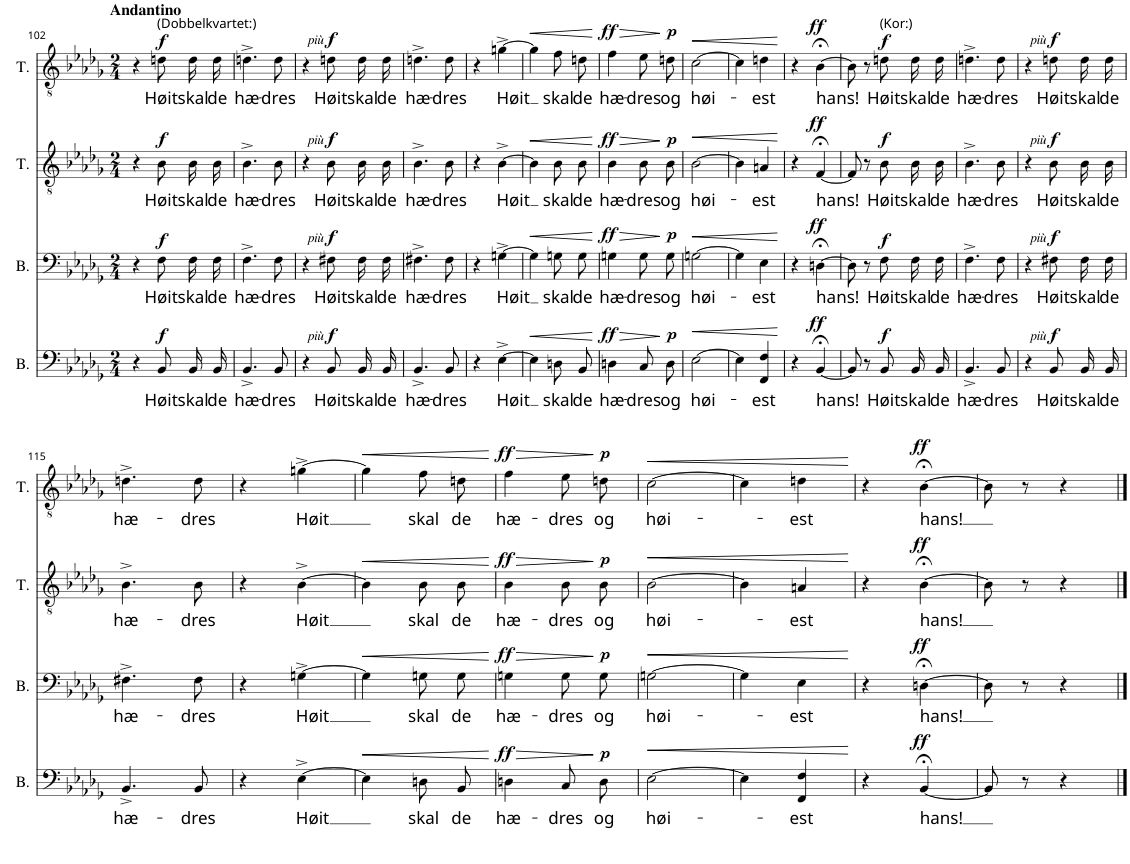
**kern	**text	**dynam	**kern	**text	**dynam	**kern	**text	**dynam	**kern	**text	**dynam
*part4	*part4	*part4	*part3	*part3	*part3	*part2	*part2	*part2	*part1	*part1	*part1
*staff4	*staff4	*staff4	*staff3	*staff3	*staff3	*staff2	*staff2	*staff2	*staff1	*staff1	*staff1
*I"Bass	*	*	*I"Bass	*	*	*I"Tenor	*	*	*I"Tenor	*	*
*I'B.	*	*	*I'B.	*	*	*I'T.	*	*	*I'T.	*	*
!!LO:PB:g=z
*clefF4	*	*	*clefF4	*	*	*clefGv2	*	*	*clefGv2	*	*
*k[b-e-a-d-g-]	*	*	*k[b-e-a-d-g-]	*	*	*k[b-e-a-d-g-]	*	*	*k[b-e-a-d-g-]	*	*
*M2/4	*	*	*M2/4	*	*	*M2/4	*	*	*M2/4	*	*
=102	=102	=102	=102	=102	=102	=102	=102	=102	=102	=102	=102
4r	.	.	4r	.	.	4r	.	.	4r	.	.
!	!LO:LY:b	!LO:DY:a	!	!LO:LY:b	!LO:DY:a	!	!LO:LY:b	!LO:DY:a	!	!LO:LY:b	!LO:DY:a
8BB-/L	Høit	f	8F\L	Høit	f	8B-\L	Høit	f	8dn\L	Høit	f
!	!LO:LY:b	!	!	!LO:LY:b	!	!	!LO:LY:b	!	!	!LO:LY:b	!
16BB-/L	skal	.	16F\L	skal	.	16B-\L	skal	.	16d\L	skal	.
!	!LO:LY:b	!	!	!LO:LY:b	!	!	!LO:LY:b	!	!	!LO:LY:b	!
16BB-/JJ	de	.	16F\JJ	de	.	16B-\JJ	de	.	16d\JJ	de	.
=103	=103	=103	=103	=103	=103	=103	=103	=103	=103	=103	=103
!	!LO:LY:b	!	!	!LO:LY:b	!	!	!LO:LY:b	!	!	!LO:LY:b	!
4.BB-^/	hæ-	.	4.F^\	hæ-	.	4.B-^\	hæ-	.	4.dn^\	hæ-	.
!	!LO:LY:b	!	!	!LO:LY:b	!	!	!LO:LY:b	!	!	!LO:LY:b	!
8BB-/	-dres	.	8F\	-dres	.	8B-\	-dres	.	8d\	-dres	.
=104	=104	=104	=104	=104	=104	=104	=104	=104	=104	=104	=104
4r	.	.	4r	.	.	4r	.	.	4r	.	.
!	!LO:LY:b	!LO:DY:a	!	!LO:LY:b	!	!	!LO:LY:b	!	!	!LO:LY:b	!
!	!	!LO:DY:n=1:a	!	!	!LO:DY:a	!	!	!	!	!	!
!	!	!	!	!	!LO:DY:n=1:a	!	!	!LO:DY:a	!	!	!
!	!	!	!	!	!	!	!	!LO:DY:n=1:a	!	!	!LO:DY:a
!	!	!	!	!	!	!	!	!	!	!	!LO:DY:n=1:a
8BB-/L	Høit	other-dynamics f	8F#X\L	Høit	other-dynamics f	8B-\L	Høit	other-dynamics f	8dn\L	Høit	other-dynamics f
!	!LO:LY:b	!	!	!LO:LY:b	!	!	!LO:LY:b	!	!	!LO:LY:b	!
16BB-/L	skal	.	16F#\L	skal	.	16B-\L	skal	.	16d\L	skal	.
!	!LO:LY:b	!	!	!LO:LY:b	!	!	!LO:LY:b	!	!	!LO:LY:b	!
16BB-/JJ	de	.	16F#\JJ	de	.	16B-\JJ	de	.	16d\JJ	de	.
=105	=105	=105	=105	=105	=105	=105	=105	=105	=105	=105	=105
!	!LO:LY:b	!	!	!LO:LY:b	!	!	!LO:LY:b	!	!	!LO:LY:b	!
4.BB-^/	hæ-	.	4.F#X^\	hæ-	.	4.B-^\	hæ-	.	4.dn^\	hæ-	.
!	!LO:LY:b	!	!	!LO:LY:b	!	!	!LO:LY:b	!	!	!LO:LY:b	!
8BB-/	-dres	.	8F#\	-dres	.	8B-\	-dres	.	8d\	-dres	.
=106	=106	=106	=106	=106	=106	=106	=106	=106	=106	=106	=106
4r	.	.	4r	.	.	4r	.	.	4r	.	.
!	!LO:LY:b	!	!	!LO:LY:b	!	!	!LO:LY:b	!	!	!LO:LY:b	!
[4E-^\	Høit	.	[4Gn^\	Høit	.	[4B-^\	Høit	.	[4gn^\	Høit	.
=107	=107	=107	=107	=107	=107	=107	=107	=107	=107	=107	=107
!	!	!LO:HP:b	!	!	!LO:HP:b	!	!	!LO:HP:b	!	!	!LO:HP:b
4E-\]	.	<	4G\]	.	<	4B-\]	.	<	4g\]	.	<
!	!LO:LY:b	!	!	!LO:LY:b	!	!	!LO:LY:b	!	!	!LO:LY:b	!
8Dn/L	skal	.	8Gn\L	skal	.	8B-\L	skal	.	8f\L	skal	.
!	!LO:LY:b	!	!	!LO:LY:b	!	!	!LO:LY:b	!	!	!LO:LY:b	!
8BB-/J	de	.	8G\J	de	.	8B-\J	de	.	8dn\J	de	.
.	.	[	.	.	[	.	.	[	.	.	[
=108	=108	=108	=108	=108	=108	=108	=108	=108	=108	=108	=108
!	!LO:LY:b	!LO:HP:b	!	!LO:LY:b	!LO:HP:b	!	!LO:LY:b	!LO:HP:b	!	!LO:LY:b	!LO:HP:b
!	!	!LO:DY:n=1:a	!	!	!LO:DY:n=1:a	!	!	!LO:DY:n=1:a	!	!	!LO:DY:n=1:a
4Dn\	hæ-	> ff	4Gn\	hæ-	> ff	4B-\	hæ-	> ff	4f\	hæ-	> ff
!	!LO:LY:b	!	!	!LO:LY:b	!	!	!LO:LY:b	!	!	!LO:LY:b	!
8C/L	-dres	.	8G\L	-dres	.	8B-\L	-dres	.	8e-\L	-dres	.
!	!LO:LY:b	!LO:DY:n=2:a	!	!LO:LY:b	!LO:DY:n=2:a	!	!LO:LY:b	!LO:DY:n=2:a	!	!LO:LY:b	!LO:DY:n=2:a
8D/J	og	] p	8G\J	og	] p	8B-\J	og	] p	8dn\J	og	] p
=109	=109	=109	=109	=109	=109	=109	=109	=109	=109	=109	=109
!	!LO:LY:b	!LO:HP:b	!	!LO:LY:b	!LO:HP:b	!	!LO:LY:b	!LO:HP:b	!	!LO:LY:b	!LO:HP:b
[2E-\	høi-	<	[2Gn\	høi-	<	[2B-\	høi-	<	[2c\	høi-	<
=110	=110	=110	=110	=110	=110	=110	=110	=110	=110	=110	=110
4E-\]	.	.	4G\]	.	.	4B-\]	.	.	4c\]	.	.
!	!LO:LY:b	!	!	!LO:LY:b	!	!	!LO:LY:b	!	!	!LO:LY:b	!
4FF/ 4F/	-est	.	4E-\	-est	.	4An/	-est	.	4dn\	-est	.
.	.	[	.	.	[	.	.	[	.	.	[
=111	=111	=111	=111	=111	=111	=111	=111	=111	=111	=111	=111
4r	.	.	4r	.	.	4r	.	.	4r	.	.
!	!LO:LY:b	!LO:DY:a	!	!LO:LY:b	!LO:DY:a	!	!LO:LY:b	!LO:DY:a	!	!LO:LY:b	!LO:DY:a
[4BB-;</	hans!	ff	[4Dn;<\	hans!	ff	[4F;</	hans!	ff	[4B-;<\	hans!	ff
=112	=112	=112	=112	=112	=112	=112	=112	=112	=112	=112	=112
8BB-/]	.	.	8D\]	.	.	8F/]	.	.	8B-\]	.	.
8r	.	.	8r	.	.	8r	.	.	8r	.	.
!	!LO:LY:b	!LO:DY:a	!	!LO:LY:b	!LO:DY:a	!	!LO:LY:b	!LO:DY:a	!	!LO:LY:b	!LO:DY:a
8BB-/L	Høit	f	8F\L	Høit	f	8B-\L	Høit	f	8dn\L	Høit	f
!	!LO:LY:b	!	!	!LO:LY:b	!	!	!LO:LY:b	!	!	!LO:LY:b	!
16BB-/L	skal	.	16F\L	skal	.	16B-\L	skal	.	16d\L	skal	.
!	!LO:LY:b	!	!	!LO:LY:b	!	!	!LO:LY:b	!	!	!LO:LY:b	!
16BB-/JJ	de	.	16F\JJ	de	.	16B-\JJ	de	.	16d\JJ	de	.
=113	=113	=113	=113	=113	=113	=113	=113	=113	=113	=113	=113
!	!LO:LY:b	!	!	!LO:LY:b	!	!	!LO:LY:b	!	!	!LO:LY:b	!
4.BB-^/	hæ-	.	4.F^\	hæ-	.	4.B-^\	hæ-	.	4.dn^\	hæ-	.
!	!LO:LY:b	!	!	!LO:LY:b	!	!	!LO:LY:b	!	!	!LO:LY:b	!
8BB-/	-dres	.	8F\	-dres	.	8B-\	-dres	.	8d\	-dres	.
=114	=114	=114	=114	=114	=114	=114	=114	=114	=114	=114	=114
4r	.	.	4r	.	.	4r	.	.	4r	.	.
!	!LO:LY:b	!LO:DY:a	!	!LO:LY:b	!	!	!LO:LY:b	!	!	!LO:LY:b	!
!	!	!LO:DY:n=1:a	!	!	!LO:DY:a	!	!	!	!	!	!
!	!	!	!	!	!LO:DY:n=1:a	!	!	!LO:DY:a	!	!	!
!	!	!	!	!	!	!	!	!LO:DY:n=1:a	!	!	!LO:DY:a
!	!	!	!	!	!	!	!	!	!	!	!LO:DY:n=1:a
8BB-/L	Høit	other-dynamics f	8F#X\L	Høit	other-dynamics f	8B-\L	Høit	other-dynamics f	8dn\L	Høit	other-dynamics f
!	!LO:LY:b	!	!	!LO:LY:b	!	!	!LO:LY:b	!	!	!LO:LY:b	!
16BB-/L	skal	.	16F#\L	skal	.	16B-\L	skal	.	16d\L	skal	.
!	!LO:LY:b	!	!	!LO:LY:b	!	!	!LO:LY:b	!	!	!LO:LY:b	!
16BB-/JJ	de	.	16F#\JJ	de	.	16B-\JJ	de	.	16d\JJ	de	.
!!LO:LB:g=z
=115	=115	=115	=115	=115	=115	=115	=115	=115	=115	=115	=115
!	!LO:LY:b	!	!	!LO:LY:b	!	!	!LO:LY:b	!	!	!LO:LY:b	!
4.BB-^/	hæ-	.	4.F#X^\	hæ-	.	4.B-^\	hæ-	.	4.dn^\	hæ-	.
!	!LO:LY:b	!	!	!LO:LY:b	!	!	!LO:LY:b	!	!	!LO:LY:b	!
8BB-/	-dres	.	8F#\	-dres	.	8B-\	-dres	.	8d\	-dres	.
=116	=116	=116	=116	=116	=116	=116	=116	=116	=116	=116	=116
4r	.	.	4r	.	.	4r	.	.	4r	.	.
!	!LO:LY:b	!	!	!LO:LY:b	!	!	!LO:LY:b	!	!	!LO:LY:b	!
[4E-^\	Høit	.	[4Gn^\	Høit	.	[4B-^\	Høit	.	[4gn^\	Høit	.
=117	=117	=117	=117	=117	=117	=117	=117	=117	=117	=117	=117
!	!	!LO:HP:b	!	!	!LO:HP:b	!	!	!LO:HP:b	!	!	!LO:HP:b
4E-\]	.	<	4G\]	.	<	4B-\]	.	<	4g\]	.	<
!	!LO:LY:b	!	!	!LO:LY:b	!	!	!LO:LY:b	!	!	!LO:LY:b	!
8Dn/L	skal	.	8Gn\L	skal	.	8B-\L	skal	.	8f\L	skal	.
!	!LO:LY:b	!	!	!LO:LY:b	!	!	!LO:LY:b	!	!	!LO:LY:b	!
8BB-/J	de	.	8G\J	de	.	8B-\J	de	.	8dn\J	de	.
.	.	[	.	.	[	.	.	[	.	.	[
=118	=118	=118	=118	=118	=118	=118	=118	=118	=118	=118	=118
!	!LO:LY:b	!LO:HP:b	!	!LO:LY:b	!LO:HP:b	!	!LO:LY:b	!LO:HP:b	!	!LO:LY:b	!LO:HP:b
!	!	!LO:DY:n=1:a	!	!	!LO:DY:n=1:a	!	!	!LO:DY:n=1:a	!	!	!LO:DY:n=1:a
4Dn\	hæ-	> ff	4Gn\	hæ-	> ff	4B-\	hæ-	> ff	4f\	hæ-	> ff
!	!LO:LY:b	!	!	!LO:LY:b	!	!	!LO:LY:b	!	!	!LO:LY:b	!
8C/L	-dres	.	8G\L	-dres	.	8B-\L	-dres	.	8e-\L	-dres	.
!	!LO:LY:b	!LO:DY:n=2:a	!	!LO:LY:b	!LO:DY:n=2:a	!	!LO:LY:b	!LO:DY:n=2:a	!	!LO:LY:b	!LO:DY:n=2:a
8D/J	og	] p	8G\J	og	] p	8B-\J	og	] p	8dn\J	og	] p
=119	=119	=119	=119	=119	=119	=119	=119	=119	=119	=119	=119
!	!LO:LY:b	!LO:HP:b	!	!LO:LY:b	!LO:HP:b	!	!LO:LY:b	!LO:HP:b	!	!LO:LY:b	!LO:HP:b
[2E-\	høi-	<	[2Gn\	høi-	<	[2B-\	høi-	<	[2c\	høi-	<
=120	=120	=120	=120	=120	=120	=120	=120	=120	=120	=120	=120
4E-\]	.	.	4G\]	.	.	4B-\]	.	.	4c\]	.	.
!	!LO:LY:b	!	!	!LO:LY:b	!	!	!LO:LY:b	!	!	!LO:LY:b	!
4FF/ 4F/	-est	.	4E-\	-est	.	4An/	-est	.	4dn\	-est	.
.	.	[	.	.	[	.	.	[	.	.	[
=121	=121	=121	=121	=121	=121	=121	=121	=121	=121	=121	=121
4r	.	.	4r	.	.	4r	.	.	4r	.	.
!	!LO:LY:b	!LO:DY:a	!	!LO:LY:b	!LO:DY:a	!	!LO:LY:b	!LO:DY:a	!	!LO:LY:b	!LO:DY:a
[4BB-;</	hans!	ff	[4Dn;<\	hans!	ff	[4B-;<\	hans!	ff	[4B-;<\	hans!	ff
=122	=122	=122	=122	=122	=122	=122	=122	=122	=122	=122	=122
8BB-/]	.	.	8D\]	.	.	8B-\]	.	.	8B-\]	.	.
8r	.	.	8r	.	.	8r	.	.	8r	.	.
4r	.	.	4r	.	.	4r	.	.	4r	.	.
==	==	==	==	==	==	==	==	==	==	==	==
*-	*-	*-	*-	*-	*-	*-	*-	*-	*-	*-	*-
